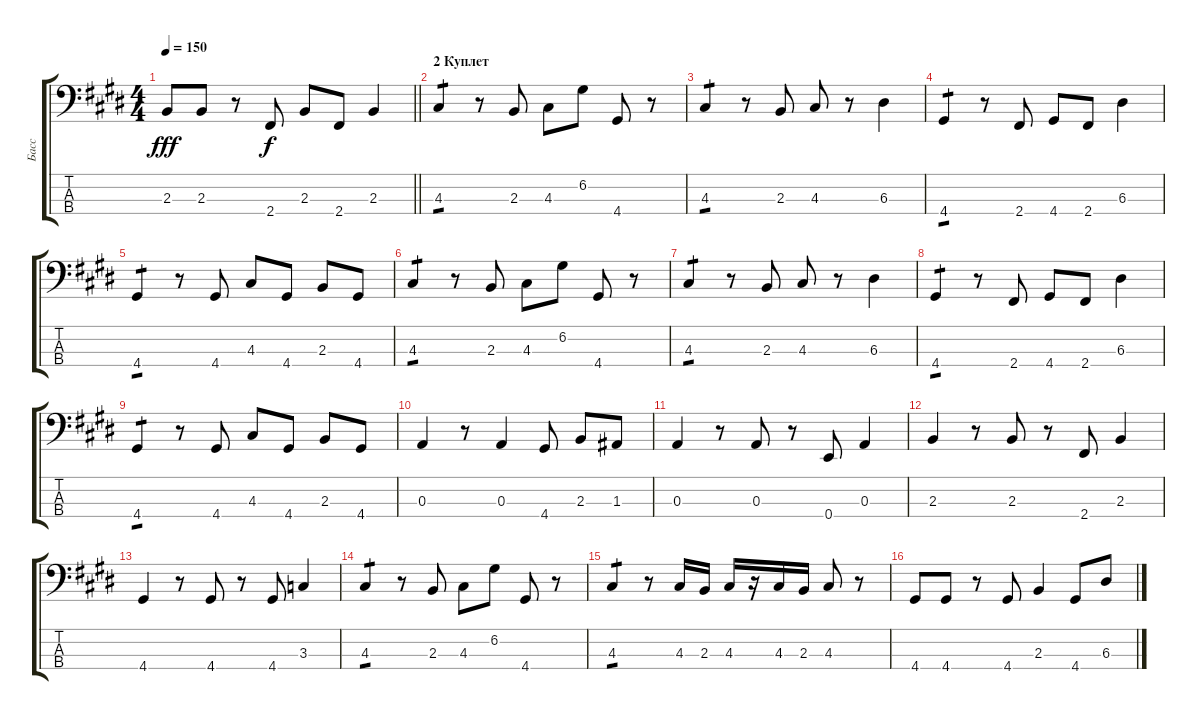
\track ("Басс" "Басс") {instrument electricbassfinger}
\staff {score tabs}
\tuning (G2 D2 A1 E1) {hide}
\ts (4 4)
\tempo 150
\clef f4
\barLineRight lightlight
\ks c#minor
2.3.8{dy fff} 2.3.8 r.8 2.4.8{dy f} 2.3.8 2.4.8 2.3.4 |
\section ("" "2 Куплет")
4.3.4{tp 1} r.8 2.3.8 4.3.8 6.2.8 4.4.8 r.8 |
4.3.4{tp 1} r.8 2.3.8 4.3.8 r.8 6.3.4 |
4.4.4{tp 1} r.8 2.4.8 4.4.8 2.4.8 6.3.4 |
4.4.4{tp 1} r.8 4.4.8 4.3.8 4.4.8 2.3.8 4.4.8 |
4.3.4{tp 1} r.8 2.3.8 4.3.8 6.2.8 4.4.8 r.8 |
4.3.4{tp 1} r.8 2.3.8 4.3.8 r.8 6.3.4 |
4.4.4{tp 1} r.8 2.4.8 4.4.8 2.4.8 6.3.4 |
4.4.4{tp 1} r.8 4.4.8 4.3.8 4.4.8 2.3.8 4.4.8 |
0.3.4 r.8 0.3.4 4.4.8 2.3.8 1.3.8 |
0.3.4 r.8 0.3.8 r.8 0.4.8 0.3.4 |
2.3.4 r.8 2.3.8 r.8 2.4.8 2.3.4 |
4.4.4 r.8 4.4.8 r.8 4.4.8 3.3.4 |
4.3.4{tp 1} r.8 2.3.8 4.3.8 6.2.8 4.4.8 r.8 |
4.3.4{tp 1} r.8 4.3.16 2.3.16 4.3.16 r.16 4.3.16 2.3.16 4.3.8 r.8 |
4.4.8 4.4.8 r.8 4.4.8 2.3.4 4.4.8 6.3.8
